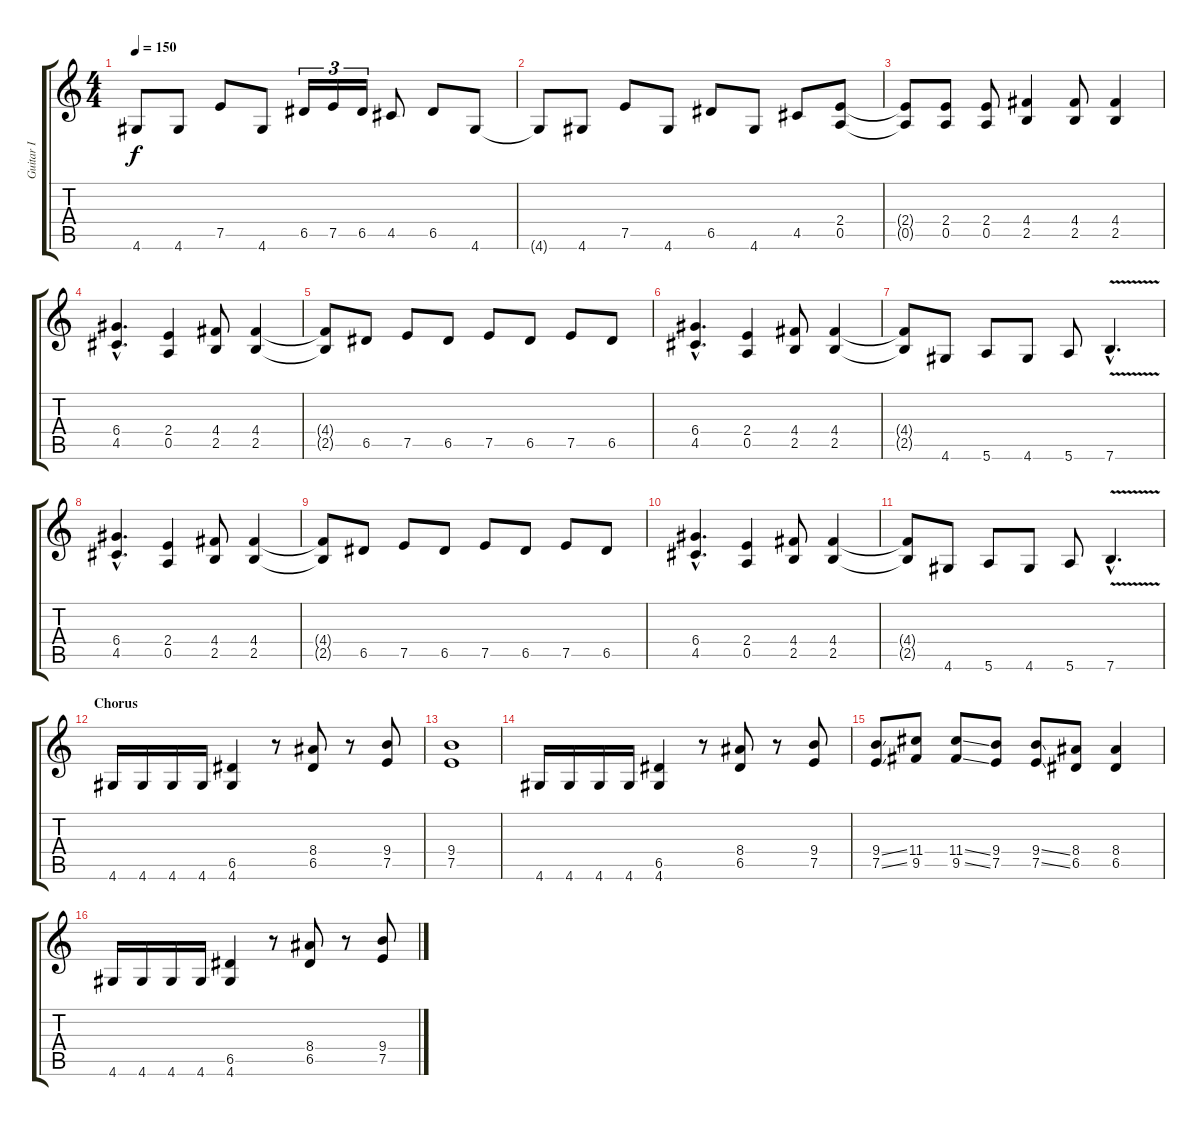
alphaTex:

\track ("Guitar I" "Guitar I") {instrument distortionguitar}
\staff {score tabs}
\tuning (E4 B3 G3 D3 A2 E2) {hide}
\ts (4 4)
\tempo 150
\clef g2
\ks c
4.6{t}.8{dy f} 4.6.8 7.5.8 4.6.8 6.5.16{tu (3 2)} 7.5.16{tu (3 2)} 6.5.16{tu (3 2)} 4.5.8 6.5.8 4.6.8 |
4.6{t}.8 4.6.8 7.5.8 4.6.8 6.5.8 4.6.8 4.5.8 (2.4 0.5).8 |
(2.4{t} 0.5{t}).8 (2.4 0.5).8 (2.4 0.5).8 (4.4 2.5).4 (4.4 2.5).8 (4.4 2.5).4 |
(6.4{hac} 4.5{hac}).4{d} (2.4 0.5).4 (4.4 2.5).8 (4.4 2.5).4 |
(4.4{t} 2.5{t}).8 6.5.8 7.5.8 6.5.8 7.5.8 6.5.8 7.5.8 6.5.8 |
(6.4{hac} 4.5{hac}).4{d} (2.4 0.5).4 (4.4 2.5).8 (4.4 2.5).4 |
(4.4{t} 2.5{t}).8 4.6.8 5.6.8 4.6.8 5.6.8 7.6{v hac}.4{d} |
(6.4{hac} 4.5{hac}).4{d} (2.4 0.5).4 (4.4 2.5).8 (4.4 2.5).4 |
(4.4{t} 2.5{t}).8 6.5.8 7.5.8 6.5.8 7.5.8 6.5.8 7.5.8 6.5.8 |
(6.4{hac} 4.5{hac}).4{d} (2.4 0.5).4 (4.4 2.5).8 (4.4 2.5).4 |
(4.4{t} 2.5{t}).8 4.6.8 5.6.8 4.6.8 5.6.8 7.6{v hac}.4{d} |
\section ("" "Chorus")
4.6.16 4.6.16 4.6.16 4.6.16 (6.5 4.6).4 r.8 (8.4 6.5).8 r.8 (9.4 7.5).8 |
(9.4 7.5).1 |
4.6.16 4.6.16 4.6.16 4.6.16 (6.5 4.6).4 r.8 (8.4 6.5).8 r.8 (9.4 7.5).8 |
(9.4{ss} 7.5{ss}).8 (11.4 9.5).8 (11.4{ss} 9.5{ss}).8 (9.4 7.5).8 (9.4{ss} 7.5{ss}).8 (8.4 6.5).8 (8.4 6.5).4 |
4.6.16 4.6.16 4.6.16 4.6.16 (6.5 4.6).4 r.8 (8.4 6.5).8 r.8 (9.4 7.5).8
